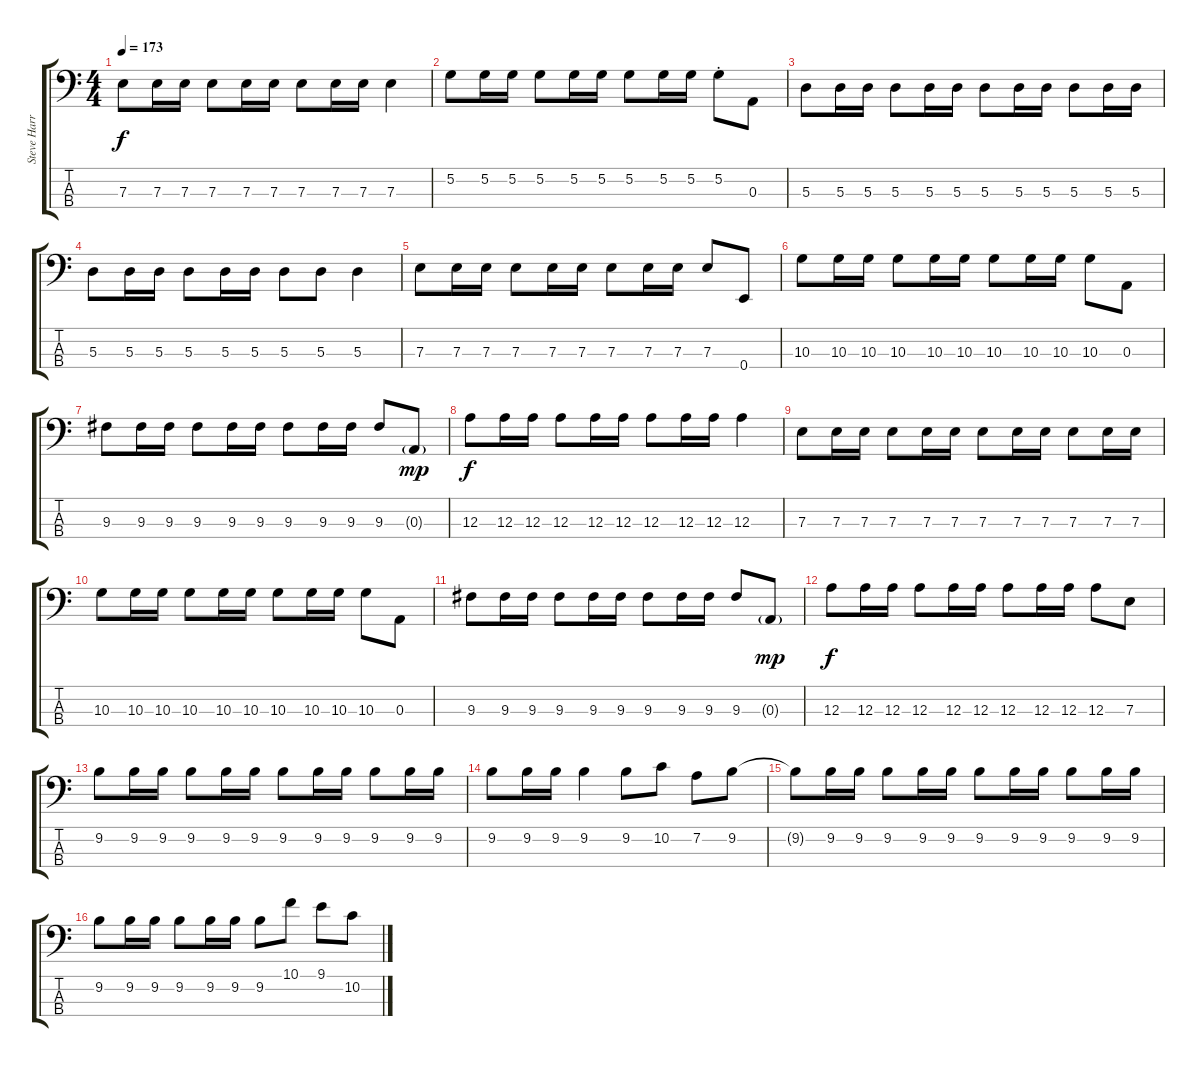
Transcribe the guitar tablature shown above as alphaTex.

\track ("Steve Harris" "Steve Harr") {instrument electricbassfinger}
\staff {score tabs}
\tuning (G2 D2 A1 E1) {hide}
\ts (4 4)
\tempo 173
\clef f4
\ks c
7.3.8{dy f} 7.3.16 7.3.16 7.3.8 7.3.16 7.3.16 7.3.8 7.3.16 7.3.16 7.3.4 |
5.2.8 5.2.16 5.2.16 5.2.8 5.2.16 5.2.16 5.2.8 5.2.16 5.2.16 5.2{st}.8 0.3.8 |
5.3.8 5.3.16 5.3.16 5.3.8 5.3.16 5.3.16 5.3.8 5.3.16 5.3.16 5.3.8 5.3.16 5.3.16 |
5.3.8 5.3.16 5.3.16 5.3.8 5.3.16 5.3.16 5.3.8 5.3.8 5.3.4 |
7.3.8 7.3.16 7.3.16 7.3.8 7.3.16 7.3.16 7.3.8 7.3.16 7.3.16 7.3.8 0.4.8 |
10.3.8 10.3.16 10.3.16 10.3.8 10.3.16 10.3.16 10.3.8 10.3.16 10.3.16 10.3.8 0.3.8 |
9.3.8 9.3.16 9.3.16 9.3.8 9.3.16 9.3.16 9.3.8 9.3.16 9.3.16 9.3.8 0.3{g}.8{dy mp} |
12.3.8{dy f} 12.3.16 12.3.16 12.3.8 12.3.16 12.3.16 12.3.8 12.3.16 12.3.16 12.3.4 |
7.3.8 7.3.16 7.3.16 7.3.8 7.3.16 7.3.16 7.3.8 7.3.16 7.3.16 7.3.8 7.3.16 7.3.16 |
10.3.8 10.3.16 10.3.16 10.3.8 10.3.16 10.3.16 10.3.8 10.3.16 10.3.16 10.3.8 0.3.8 |
9.3.8 9.3.16 9.3.16 9.3.8 9.3.16 9.3.16 9.3.8 9.3.16 9.3.16 9.3.8 0.3{g}.8{dy mp} |
12.3.8{dy f} 12.3.16 12.3.16 12.3.8 12.3.16 12.3.16 12.3.8 12.3.16 12.3.16 12.3.8 7.3.8 |
9.2.8 9.2.16 9.2.16 9.2.8 9.2.16 9.2.16 9.2.8 9.2.16 9.2.16 9.2.8 9.2.16 9.2.16 |
9.2.8 9.2.16 9.2.16 9.2.4 9.2.8 10.2.8 7.2.8 9.2.8 |
9.2{t}.8 9.2.16 9.2.16 9.2.8 9.2.16 9.2.16 9.2.8 9.2.16 9.2.16 9.2.8 9.2.16 9.2.16 |
9.2.8 9.2.16 9.2.16 9.2.8 9.2.16 9.2.16 9.2.8 10.1.8 9.1.8 10.2.8
